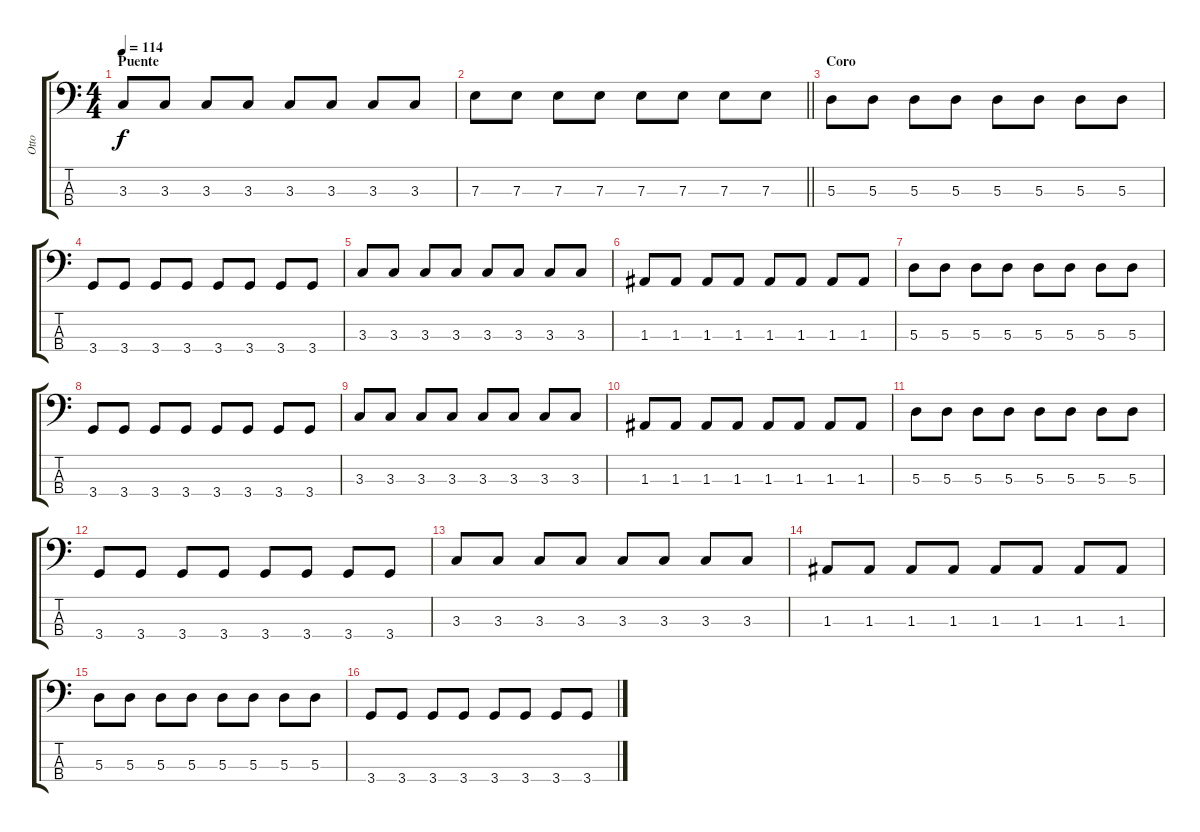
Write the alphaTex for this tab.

\track ("Otto" "Otto") {instrument electricbassfinger}
\staff {score tabs}
\tuning (G2 D2 A1 E1) {hide}
\ts (4 4)
\section ("" "Puente")
\tempo 114
\clef f4
\ks c
3.3.8{dy f} 3.3.8 3.3.8 3.3.8 3.3.8 3.3.8 3.3.8 3.3.8 |
\barLineRight lightlight
7.3.8 7.3.8 7.3.8 7.3.8 7.3.8 7.3.8 7.3.8 7.3.8 |
\section ("" "Coro")
5.3.8 5.3.8 5.3.8 5.3.8 5.3.8 5.3.8 5.3.8 5.3.8 |
3.4.8 3.4.8 3.4.8 3.4.8 3.4.8 3.4.8 3.4.8 3.4.8 |
3.3.8 3.3.8 3.3.8 3.3.8 3.3.8 3.3.8 3.3.8 3.3.8 |
1.3.8 1.3.8 1.3.8 1.3.8 1.3.8 1.3.8 1.3.8 1.3.8 |
5.3.8 5.3.8 5.3.8 5.3.8 5.3.8 5.3.8 5.3.8 5.3.8 |
3.4.8 3.4.8 3.4.8 3.4.8 3.4.8 3.4.8 3.4.8 3.4.8 |
3.3.8 3.3.8 3.3.8 3.3.8 3.3.8 3.3.8 3.3.8 3.3.8 |
1.3.8 1.3.8 1.3.8 1.3.8 1.3.8 1.3.8 1.3.8 1.3.8 |
5.3.8 5.3.8 5.3.8 5.3.8 5.3.8 5.3.8 5.3.8 5.3.8 |
3.4.8 3.4.8 3.4.8 3.4.8 3.4.8 3.4.8 3.4.8 3.4.8 |
3.3.8 3.3.8 3.3.8 3.3.8 3.3.8 3.3.8 3.3.8 3.3.8 |
1.3.8 1.3.8 1.3.8 1.3.8 1.3.8 1.3.8 1.3.8 1.3.8 |
5.3.8 5.3.8 5.3.8 5.3.8 5.3.8 5.3.8 5.3.8 5.3.8 |
3.4.8 3.4.8 3.4.8 3.4.8 3.4.8 3.4.8 3.4.8 3.4.8
